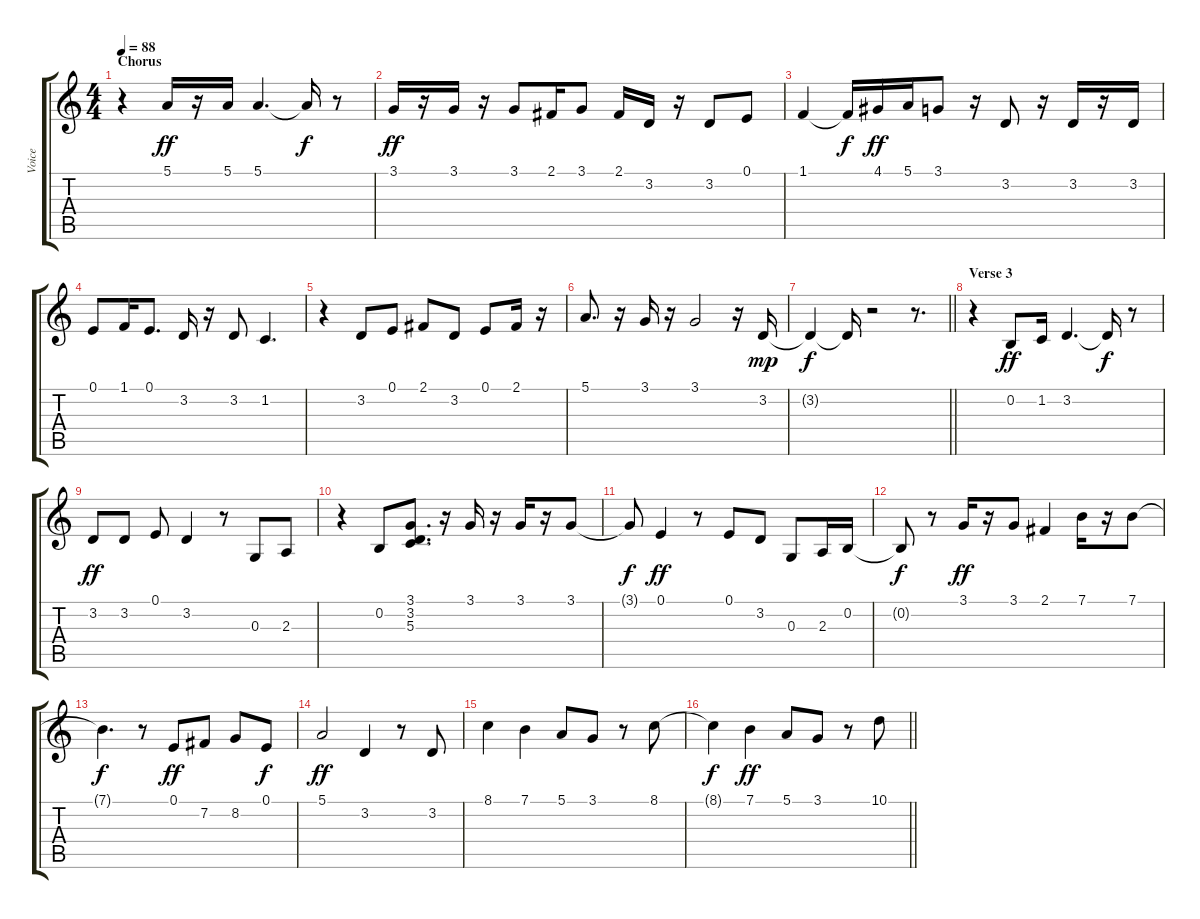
\track ("Voice" "Voice") {instrument electricgrandpiano}
\staff {score tabs}
\tuning (E4 B3 G3 D3 A2 E2) {hide}
\ts (4 4)
\section ("" "Chorus")
\tempo 88
\clef g2
\ks c
r.4{dy f} 5.1.16{dy ff} r.16 5.1.16 5.1.4{d} 5.1{t}.16{dy f} r.8 |
3.1.16{dy ff} r.16 3.1.16 r.16 3.1.8 2.1.16 3.1.8 2.1.16 3.2.16 r.16 3.2.8 0.1.8 |
1.1.4 1.1{t}.16{dy f} 4.1.16{dy ff} 5.1.16 3.1.8 r.16 3.2.8 r.16 3.2.16 r.16 3.2.16 |
0.1.8 1.1.16 0.1.8{d} 3.2.16 r.16 3.2.8 1.2.4{d} |
r.4 3.2.8 0.1.8 2.1.8 3.2.8 0.1.8 2.1.16 r.16 |
5.1.8{d} r.16 3.1.16 r.16 3.1.2 r.16 3.2.16{dy mp} |
\barLineRight lightlight
3.2{t}.4{dy f} 3.2{t}.16 r.2 r.8{d} |
\section ("" "Verse 3")
r.4 0.2.8{dy ff} 1.2.16 3.2.4{d} 3.2{t}.16{dy f} r.8 |
3.2.8{dy ff} 3.2.8 0.1.8 3.2.4 r.8 0.3.8 2.3.8 |
r.4 0.2.8 (3.1 3.2 5.3).8{d} r.16 3.1.16 r.16 3.1.16 r.16 3.1.8 |
3.1{t}.8{dy f} 0.1.4{dy ff} r.8 0.1.8 3.2.8 0.3.8 2.3.16 0.2.16 |
0.2{t}.8{dy f} r.8 3.1.16{dy ff} r.16 3.1.8 2.1.4 7.1.16 r.16 7.1.8 |
7.1{t}.4{d dy f} r.8 0.1.8{dy ff} 7.2.8 8.2.8 0.1.8{dy f} |
5.1.2{dy ff} 3.2.4 r.8 3.2.8 |
8.1.4 7.1.4 5.1.8 3.1.8 r.8 8.1.8 |
\barLineRight lightlight
8.1{t}.4{dy f} 7.1.4{dy ff} 5.1.8 3.1.8 r.8 10.1.8
